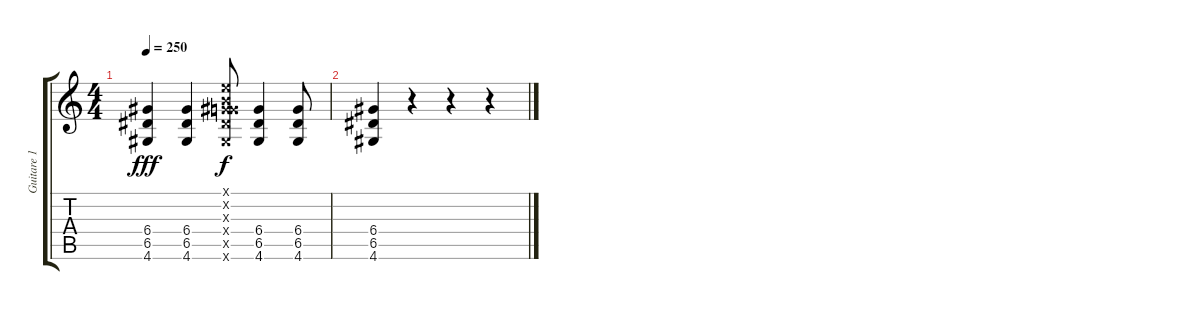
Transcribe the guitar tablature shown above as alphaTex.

\track ("Guitare 1" "Guitare 1") {instrument overdrivenguitar}
\staff {score tabs}
\tuning (E4 B3 G3 D3 A2 E2) {hide}
\ts (4 4)
\tempo 250
\clef g2
\ks c
(6.4 6.5 4.6).4{dy fff} (6.4 6.5 4.6).4 (0.1{x} 0.2{x} 0.3{x} 6.4{x} 6.5{x} 4.6{x}).8{dy f} (6.4 6.5 4.6).4 (6.4 6.5 4.6).8 |
(6.4 6.5 4.6).4 r.4 r.4 r.4
